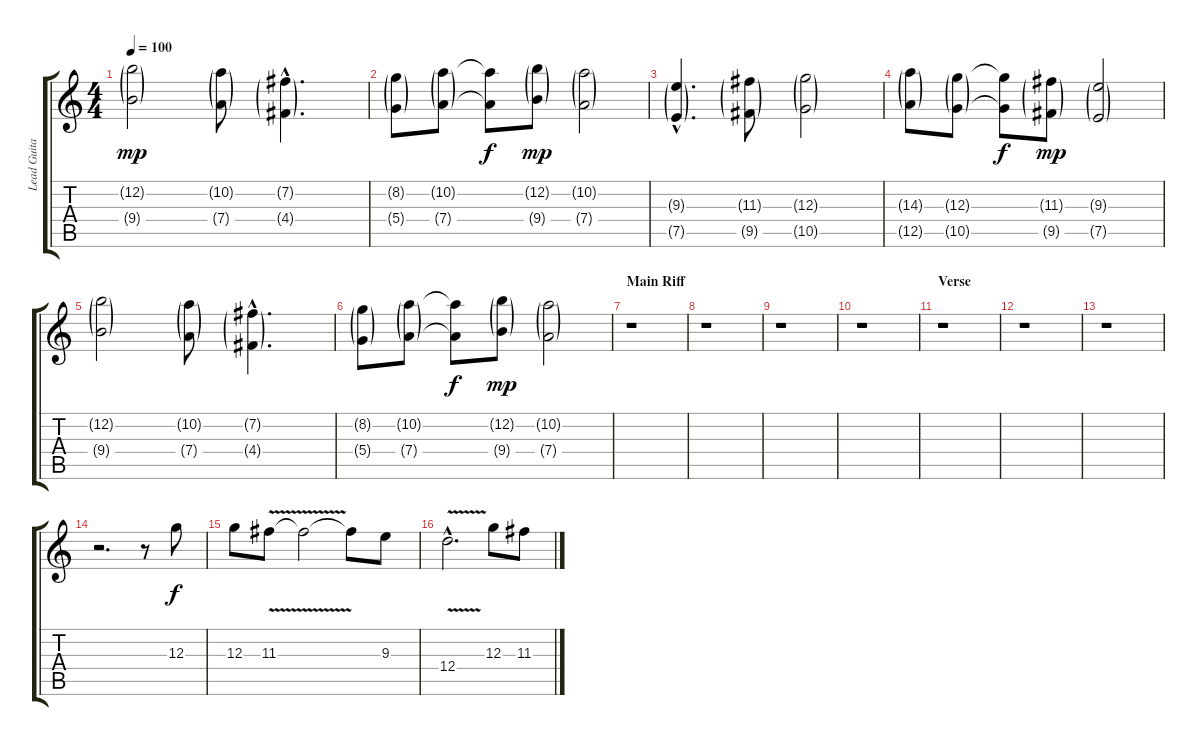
\track ("Lead Guitar" "Lead Guita") {instrument distortionguitar}
\staff {score tabs}
\tuning (E4 B3 G3 D3 A2 E2) {hide}
\ts (4 4)
\tempo 100
\clef g2
\ks c
(12.2{g} 9.4{g}).2{dy mp} (10.2{g} 7.4{g}).8 (7.2{g hac} 4.4{g hac}).4{d} |
(8.2{g} 5.4{g}).8 (10.2{g} 7.4{g}).8 (10.2{t} 7.4{t}).8{dy f} (12.2{g} 9.4{g}).8{dy mp} (10.2{g} 7.4{g}).2 |
(9.3{g hac} 7.5{g hac}).4{d} (11.3{g} 9.5{g}).8 (12.3{g} 10.5{g}).2 |
(14.3{g} 12.5{g}).8 (12.3{g} 10.5{g}).8 (12.3{t} 10.5{t}).8{dy f} (11.3{g} 9.5{g}).8{dy mp} (9.3{g} 7.5{g}).2 |
(12.2{g} 9.4{g}).2 (10.2{g} 7.4{g}).8 (7.2{g hac} 4.4{g hac}).4{d} |
(8.2{g} 5.4{g}).8 (10.2{g} 7.4{g}).8 (10.2{t} 7.4{t}).8{dy f} (12.2{g} 9.4{g}).8{dy mp} (10.2{g} 7.4{g}).2 |
\section ("" "Main Riff")
r.1 |
r.1 |
r.1 |
r.1 |
\section ("" "Verse")
r.1 |
r.1 |
r.1 |
r.2{d} r.8 12.3.8{dy f} |
12.3.8 11.3{v}.8 11.3{t}.2 11.3{t}.8 9.3.8 |
12.4{v hac}.2{d} 12.3.8 11.3.8
